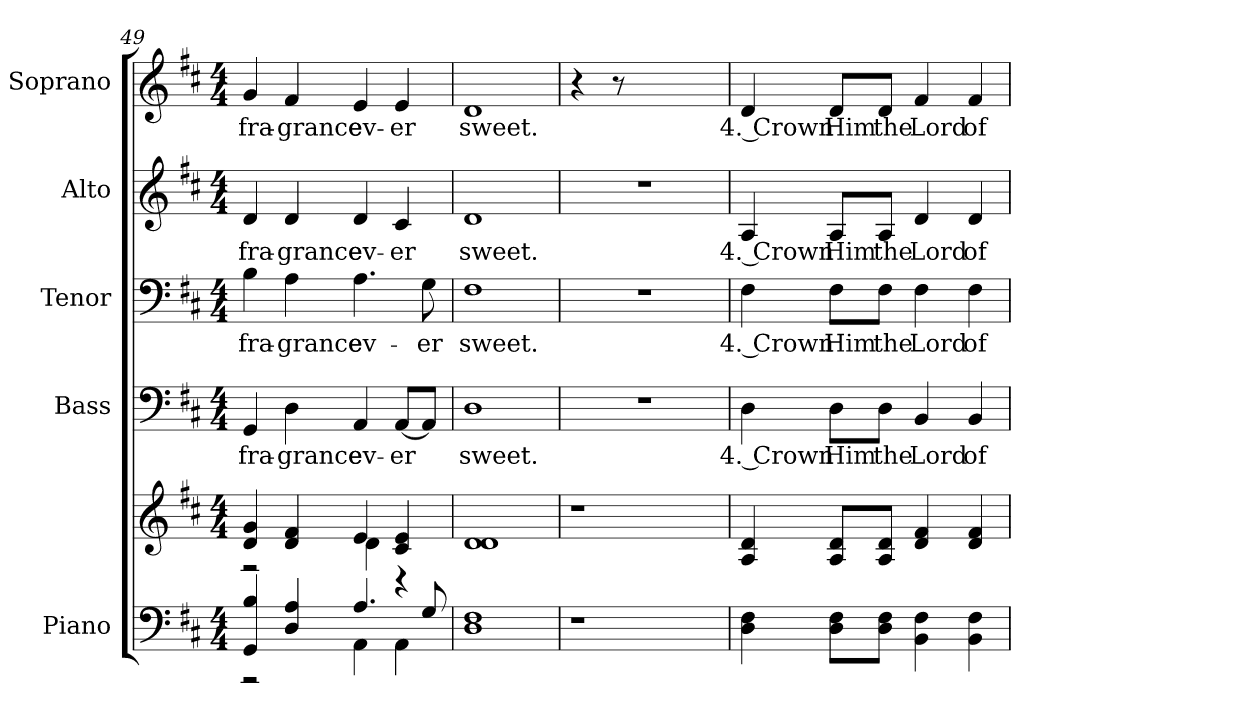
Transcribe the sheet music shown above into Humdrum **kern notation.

**kern	**kern	**kern	**text	**kern	**text	**kern	**text	**kern	**text
*part5	*part5	*part4	*part4	*part3	*part3	*part2	*part2	*part1	*part1
*staff6	*staff5	*staff4	*staff4	*staff3	*staff3	*staff2	*staff2	*staff1	*staff1
*I"Piano	*	*I"Bass	*	*I"Tenor	*	*I"Alto	*	*I"Soprano	*
*I'Pno.	*	*I'B.	*	*I'T.	*	*I'A.	*	*I'S.	*
!!LO:PB:g=z
*clefF4	*clefG2	*clefF4	*	*clefF4	*	*clefG2	*	*clefG2	*
*k[f#c#]	*k[f#c#]	*k[f#c#]	*	*k[f#c#]	*	*k[f#c#]	*	*k[f#c#]	*
*D:	*D:	*D:	*	*D:	*	*D:	*	*D:	*
*M4/4	*M4/4	*M4/4	*	*M4/4	*	*M4/4	*	*M4/4	*
=49	=49	=49	=49	=49	=49	=49	=49	=49	=49
*^	*^	*	*	*	*	*	*	*	*
!	!	!	!	!	!LO:LY:b:color=#000000	!	!	!	!	!	!
!	!	!	!	!	!	!	!LO:LY:b:color=#000000	!	!	!	!
!	!	!	!	!	!	!	!	!	!LO:LY:b:color=#000000	!	!
!	!	!	!	!	!	!	!	!	!	!	!LO:LY:b:color=#000000
4GGi/ 4Bi	2r	4di/ 4gi	2r	4GGi/	fra-	4Bi\	fra-	4di/	fra-	4gi/	fra-
!	!	!	!	!	!LO:LY:b:color=#000000	!	!	!	!	!	!
!	!	!	!	!	!	!	!LO:LY:b:color=#000000	!	!	!	!
!	!	!	!	!	!	!	!	!	!LO:LY:b:color=#000000	!	!
!	!	!	!	!	!	!	!	!	!	!	!LO:LY:b:color=#000000
4Di/ 4Ai	.	4di/ 4f#i	.	4Di\	-grance	4Ai\	-grance	4di/	-grance	4f#i/	-grance
!	!	!	!	!	!LO:LY:b:color=#000000	!	!	!	!	!	!
!	!	!	!	!	!	!	!LO:LY:b:color=#000000	!	!	!	!
!	!	!	!	!	!	!	!	!	!LO:LY:b:color=#000000	!	!
!	!	!	!	!	!	!	!	!	!	!	!LO:LY:b:color=#000000
4.Ai/	4AAi\	4ei/	4di\	4AAi/	ev-	4.Ai\	ev-	4di/	ev-	4ei/	ev-
!	!	!	!	!	!LO:LY:b:color=#000000	!	!	!	!	!	!
!	!	!	!	!	!	!	!	!	!LO:LY:b:color=#000000	!	!
!	!	!	!	!	!	!	!	!	!	!	!LO:LY:b:color=#000000
.	4AAi\	4c#i/ 4ei	4r	[<8AAi/L	-er	.	.	4c#i/	-er	4ei/	-er
!	!	!	!	!	!	!	!LO:LY:b:color=#000000	!	!	!	!
8Gi/	.	.	.	8AAi/J]	.	8Gi\	-er	.	.	.	.
*v	*v	*	*	*	*	*	*	*	*	*	*
*	*v	*v	*	*	*	*	*	*	*	*
=50	=50	=50	=50	=50	=50	=50	=50	=50	=50
!	!	!	!LO:LY:b:color=#000000	!	!	!	!	!	!
!	!	!	!	!	!LO:LY:b:color=#000000	!	!	!	!
!	!	!	!	!	!	!	!LO:LY:b:color=#000000	!	!
!	!	!	!	!	!	!	!	!	!LO:LY:b:color=#000000
1Di 1F#i	1di 1di	1Di	sweet.	1F#i	sweet.	1di	sweet.	1di	sweet.
!!LO:PB:g=z
=51	=51	=51	=51	=51	=51	=51	=51	=51	=51
!LO:N:vis=1	!LO:N:vis=1	!LO:N:vis=1	!	!LO:N:vis=1	!	!LO:N:vis=1	!	!	!
4.r	4.r	1r	.	1r	.	1r	.	4r	.
.	.	.	.	.	.	.	.	8r	.
2ryy	2ryy	.	.	.	.	.	.	2ryy	.
8ryy	8ryy	.	.	.	.	.	.	8ryy	.
=52	=52	=52	=52	=52	=52	=52	=52	=52	=52
!	!	!	!LO:LY:b:color=#000000	!	!	!	!	!	!
!	!	!	!	!	!LO:LY:b:color=#000000	!	!	!	!
!	!	!	!	!	!	!	!LO:LY:b:color=#000000	!	!
!	!	!	!	!	!	!	!	!	!LO:LY:b:color=#000000
4Di\ 4F#i	4Ai/ 4di	4Di\	4. Crown	4F#i\	4. Crown	4Ai/	4. Crown	4di/	4. Crown
!	!	!	!LO:LY:b:color=#000000	!	!	!	!	!	!
!	!	!	!	!	!LO:LY:b:color=#000000	!	!	!	!
!	!	!	!	!	!	!	!LO:LY:b:color=#000000	!	!
!	!	!	!	!	!	!	!	!	!LO:LY:b:color=#000000
8Di\ 8F#i\L	8Ai/ 8di/L	8Di\L	Him	8F#i\L	Him	8Ai/L	Him	8di/L	Him
!	!	!	!LO:LY:b:color=#000000	!	!	!	!	!	!
!	!	!	!	!	!LO:LY:b:color=#000000	!	!	!	!
!	!	!	!	!	!	!	!LO:LY:b:color=#000000	!	!
!	!	!	!	!	!	!	!	!	!LO:LY:b:color=#000000
8Di\ 8F#i\J	8Ai/ 8di/J	8Di\J	the	8F#i\J	the	8Ai/J	the	8di/J	the
!	!	!	!LO:LY:b:color=#000000	!	!	!	!	!	!
!	!	!	!	!	!LO:LY:b:color=#000000	!	!	!	!
!	!	!	!	!	!	!	!LO:LY:b:color=#000000	!	!
!	!	!	!	!	!	!	!	!	!LO:LY:b:color=#000000
4BBi\ 4F#i	4di/ 4f#i	4BBi/	Lord	4F#i\	Lord	4di/	Lord	4f#i/	Lord
!	!	!	!LO:LY:b:color=#000000	!	!	!	!	!	!
!	!	!	!	!	!LO:LY:b:color=#000000	!	!	!	!
!	!	!	!	!	!	!	!LO:LY:b:color=#000000	!	!
!	!	!	!	!	!	!	!	!	!LO:LY:b:color=#000000
4BBi\ 4F#i	4di/ 4f#i	4BBi/	of	4F#i\	of	4di/	of	4f#i/	of
=	=	=	=	=	=	=	=	=	=
*-	*-	*-	*-	*-	*-	*-	*-	*-	*-
